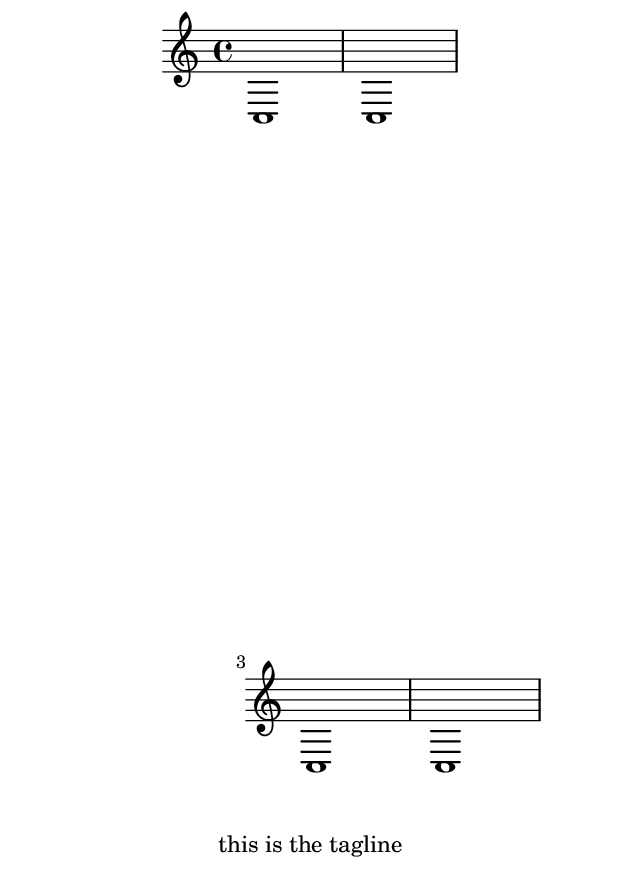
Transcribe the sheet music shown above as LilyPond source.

\header {

  texidoc = "By setting @code{Y-offset} and @code{X-offset} for the
@code{line-break-system-details} of @code{NonMusicalPaperColumn},
systems may be placed absolutely on the printable area of the page."

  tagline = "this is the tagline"

}

\version "2.7.39"

#(set-default-paper-size "a6" 'portrait)

\paper {
  line-width = 5.0\cm
  headerMarkup = "header"
  indent =0.0
  annotate-spacing = ##f
  annotatepage = ##t
  annotateheaders = ##t
}

\book {
  \score {
    {
      \overrideProperty 
      #"Score.NonMusicalPaperColumn"
      #'line-break-system-details
      #'((Y-offset . 0.0))
      c1 c1 \break
      
    
      \overrideProperty 
      #"Score.NonMusicalPaperColumn"
      #'line-break-system-details
      #'((Y-offset . 62.0)
         (X-offset . 8.0)
      )
      c1 c1
    }
  }
}
